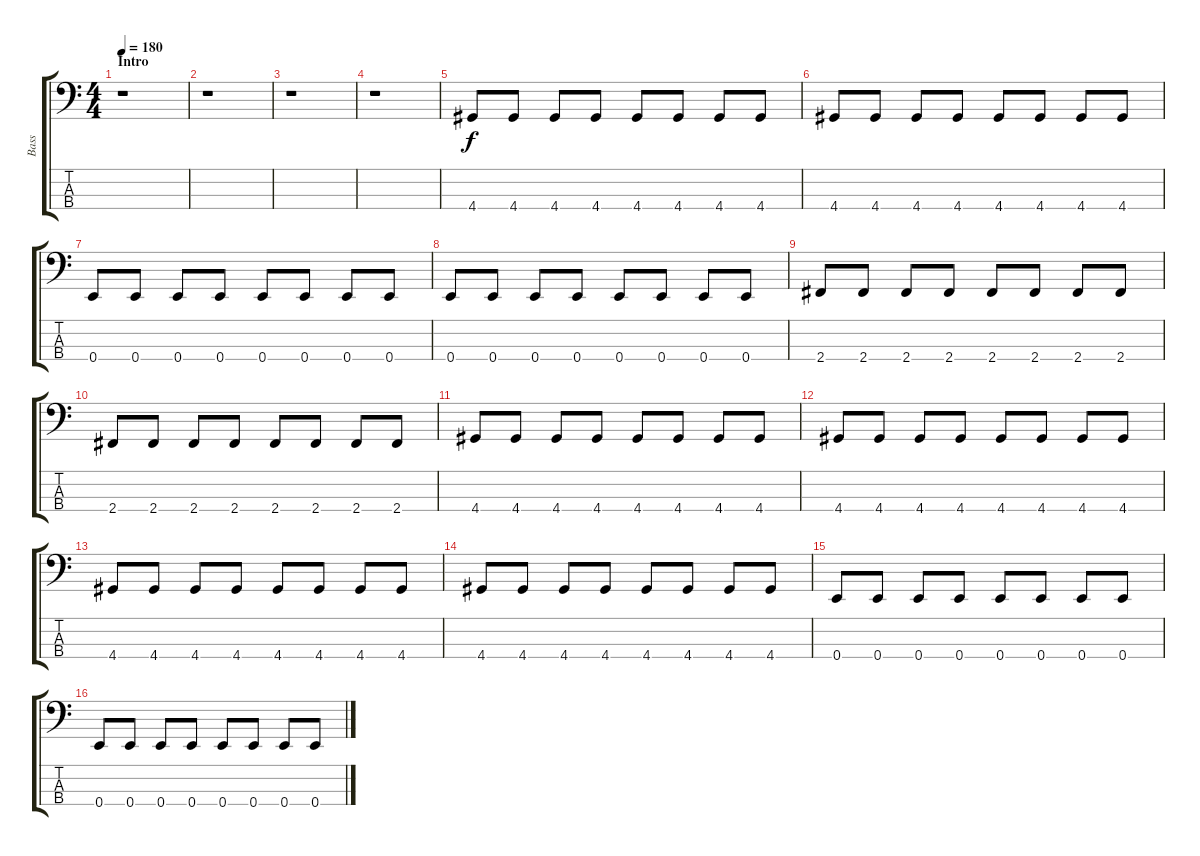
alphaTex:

\track ("Bass" "Bass") {instrument electricbasspick}
\staff {score tabs}
\tuning (G2 D2 A1 E1) {hide}
\ts (4 4)
\section ("" "Intro")
\tempo 180
\clef f4
\ks c
r.1{dy f instrument electricbasspick} |
r.1 |
r.1 |
r.1 |
4.4.8 4.4.8 4.4.8 4.4.8 4.4.8 4.4.8 4.4.8 4.4.8 |
4.4.8 4.4.8 4.4.8 4.4.8 4.4.8 4.4.8 4.4.8 4.4.8 |
0.4.8 0.4.8 0.4.8 0.4.8 0.4.8 0.4.8 0.4.8 0.4.8 |
0.4.8 0.4.8 0.4.8 0.4.8 0.4.8 0.4.8 0.4.8 0.4.8 |
2.4.8 2.4.8 2.4.8 2.4.8 2.4.8 2.4.8 2.4.8 2.4.8 |
2.4.8 2.4.8 2.4.8 2.4.8 2.4.8 2.4.8 2.4.8 2.4.8 |
4.4.8 4.4.8 4.4.8 4.4.8 4.4.8 4.4.8 4.4.8 4.4.8 |
4.4.8 4.4.8 4.4.8 4.4.8 4.4.8 4.4.8 4.4.8 4.4.8 |
4.4.8 4.4.8 4.4.8 4.4.8 4.4.8 4.4.8 4.4.8 4.4.8 |
4.4.8 4.4.8 4.4.8 4.4.8 4.4.8 4.4.8 4.4.8 4.4.8 |
0.4.8 0.4.8 0.4.8 0.4.8 0.4.8 0.4.8 0.4.8 0.4.8 |
0.4.8 0.4.8 0.4.8 0.4.8 0.4.8 0.4.8 0.4.8 0.4.8
